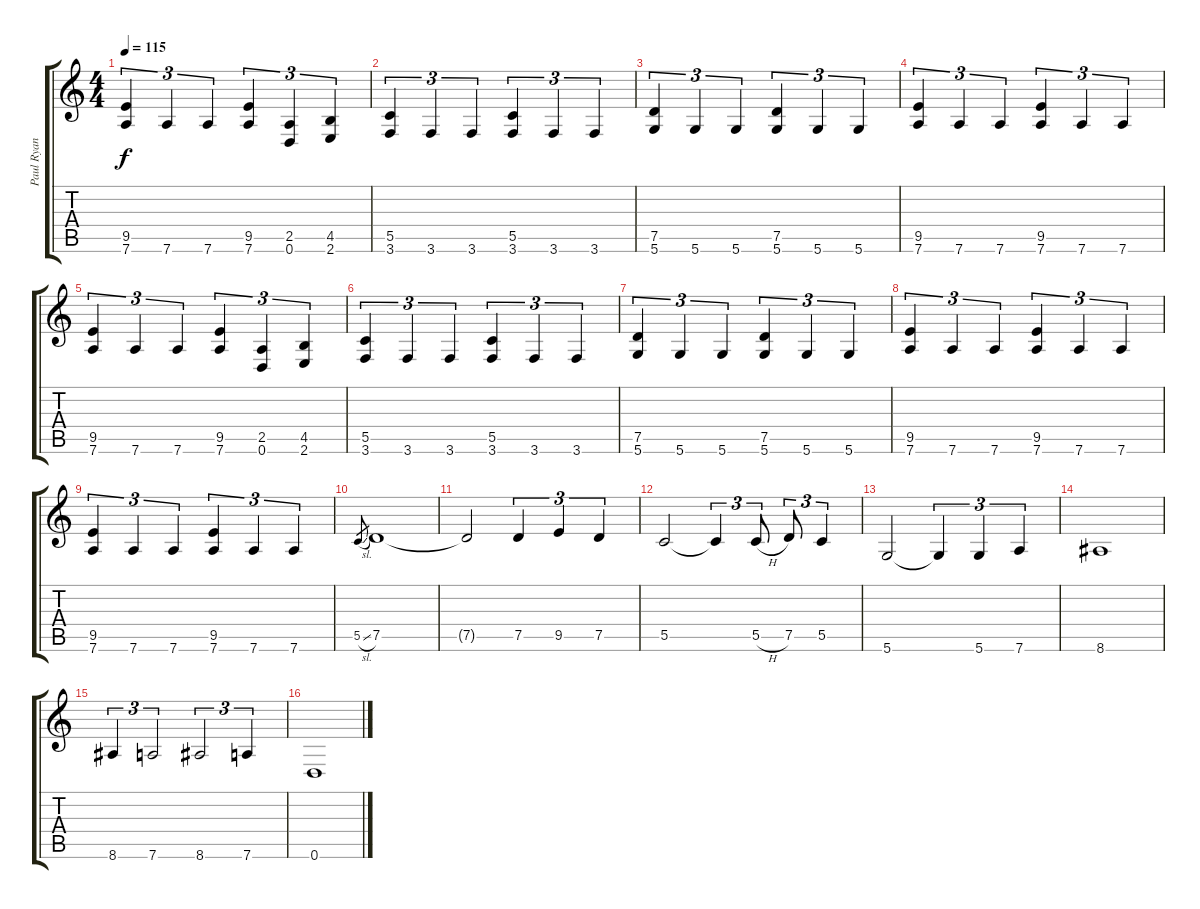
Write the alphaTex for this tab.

\track ("Paul Ryan (Guitar)" "Paul Ryan ") {instrument distortionguitar}
\staff {score tabs}
\tuning (D4 A3 F3 C3 G2 D2) {hide}
\ts (4 4)
\tempo 115
\clef g2
\ks c
(9.5 7.6).4{tu (3 2) dy f} 7.6.4{tu (3 2)} 7.6.4{tu (3 2)} (9.5 7.6).4{tu (3 2)} (2.5 0.6).4{tu (3 2)} (4.5 2.6).4{tu (3 2)} |
(5.5 3.6).4{tu (3 2)} 3.6.4{tu (3 2)} 3.6.4{tu (3 2)} (5.5 3.6).4{tu (3 2)} 3.6.4{tu (3 2)} 3.6.4{tu (3 2)} |
(7.5 5.6).4{tu (3 2)} 5.6.4{tu (3 2)} 5.6.4{tu (3 2)} (7.5 5.6).4{tu (3 2)} 5.6.4{tu (3 2)} 5.6.4{tu (3 2)} |
(9.5 7.6).4{tu (3 2)} 7.6.4{tu (3 2)} 7.6.4{tu (3 2)} (9.5 7.6).4{tu (3 2)} 7.6.4{tu (3 2)} 7.6.4{tu (3 2)} |
(9.5 7.6).4{tu (3 2)} 7.6.4{tu (3 2)} 7.6.4{tu (3 2)} (9.5 7.6).4{tu (3 2)} (2.5 0.6).4{tu (3 2)} (4.5 2.6).4{tu (3 2)} |
(5.5 3.6).4{tu (3 2)} 3.6.4{tu (3 2)} 3.6.4{tu (3 2)} (5.5 3.6).4{tu (3 2)} 3.6.4{tu (3 2)} 3.6.4{tu (3 2)} |
(7.5 5.6).4{tu (3 2)} 5.6.4{tu (3 2)} 5.6.4{tu (3 2)} (7.5 5.6).4{tu (3 2)} 5.6.4{tu (3 2)} 5.6.4{tu (3 2)} |
(9.5 7.6).4{tu (3 2)} 7.6.4{tu (3 2)} 7.6.4{tu (3 2)} (9.5 7.6).4{tu (3 2)} 7.6.4{tu (3 2)} 7.6.4{tu (3 2)} |
(9.5 7.6).4{tu (3 2)} 7.6.4{tu (3 2)} 7.6.4{tu (3 2)} (9.5 7.6).4{tu (3 2)} 7.6.4{tu (3 2)} 7.6.4{tu (3 2)} |
5.5{sl}.8{gr} 7.5.1 |
7.5{t}.2 7.5.4{tu (3 2)} 9.5.4{tu (3 2)} 7.5.4{tu (3 2)} |
5.5.2 5.5{t}.4{tu (3 2)} 5.5{h}.8{tu (3 2)} 7.5.8{tu (3 2)} 5.5.4{tu (3 2)} |
5.6.2 5.6{t}.4{tu (3 2)} 5.6.4{tu (3 2)} 7.6.4{tu (3 2)} |
8.6.1 |
8.6.4{tu (3 2)} 7.6.2{tu (3 2)} 8.6.2{tu (3 2)} 7.6.4{tu (3 2)} |
0.6.1
